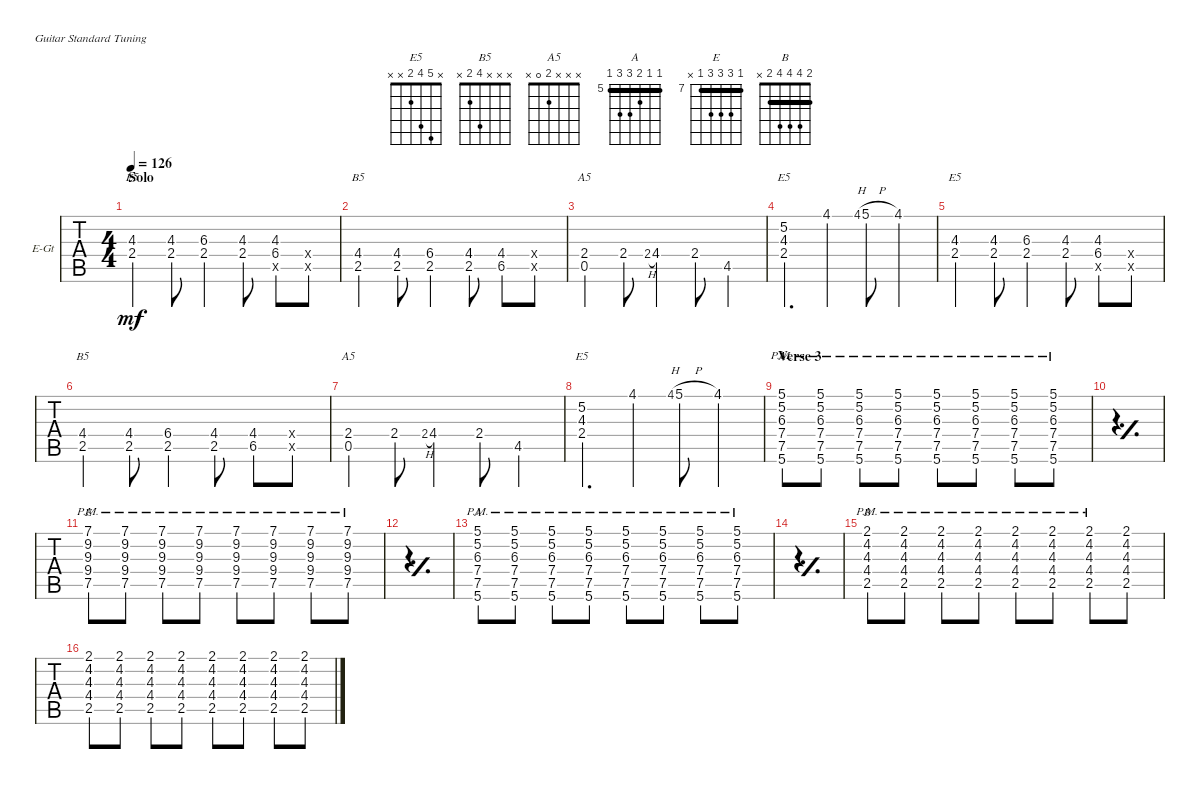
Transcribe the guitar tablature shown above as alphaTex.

\defaultSystemsLayout 4
\bracketExtendMode groupsimilarinstruments
\firstSystemTrackNameOrientation horizontal
\otherSystemsTrackNameOrientation horizontal
\track ("Guitar (No Capo)" "E-Gt") {instrument distortionguitar}
\staff {tabs}
\tuning (E4 B3 G3 D3 A2 E2)
\chord ("E5" x x 4 2 x x) {showfingering false}
\chord ("B5" x x x 4 2 x) {showfingering false}
\chord ("A5" x x x 2 0 x) {showfingering false}
\chord ("E5" x 5 4 2 x x) {showfingering false}
\chord ("A" 5 5 6 7 7 5) {firstfret 5 showfingering false barre (5 5)}
\chord ("E" 7 9 9 9 7 x) {firstfret 7 showfingering false barre 7}
\chord ("B" 2 4 4 4 2 x) {showfingering false barre 2}
\ts (4 4)
\section ("" "Solo")
\tempo 126
\clef g2
\ks c
(2.4 4.3).4{ch "E5" dy mf} (2.4 4.3).8 (2.4 6.3).4 (2.4 4.3).8 (6.4 0.5{x} 4.3).8 (0.4{x} 0.5{x}).8 |
(2.5 4.4).4{ch "B5"} (2.5 4.4).8 (2.5 6.4).4 (2.5 4.4).8 (6.5 4.4).8 (0.5{x} 0.4{x}).8 |
(0.5 2.4).4{ch "A5"} 2.4.8 2.4{h}.8{gr} 4.4.4 2.4.8 4.5.4 |
(2.4 4.3 5.2).4{d ch "E5"} 4.1.4 4.1{h}.8{gr} 5.1{h}.8 4.1.4 |
(2.4 4.3).4{ch "E5"} (2.4 4.3).8 (2.4 6.3).4 (2.4 4.3).8 (6.4 0.5{x} 4.3).8 (0.4{x} 0.5{x}).8 |
(2.5 4.4).4{ch "B5"} (2.5 4.4).8 (2.5 6.4).4 (2.5 4.4).8 (6.5 4.4).8 (0.5{x} 0.4{x}).8 |
(0.5 2.4).4{ch "A5"} 2.4.8 2.4{h}.8{gr} 4.4.4 2.4.8 4.5.4 |
(2.4 4.3 5.2).4{d ch "E5"} 4.1.4 4.1{h}.8{gr} 5.1{h}.8 4.1.4 |
\section ("" "Verse 3")
(5.6{pm} 7.5{pm} 7.4{pm} 6.3{pm} 5.2{pm} 5.1{pm}).8{ch "A"} (5.6{pm} 7.5{pm} 7.4{pm} 6.3{pm} 5.2{pm} 5.1{pm}).8 (5.6{pm} 7.5{pm} 7.4{pm} 6.3{pm} 5.2{pm} 5.1{pm}).8 (5.6{pm} 7.5{pm} 7.4{pm} 6.3{pm} 5.2{pm} 5.1{pm}).8 (5.6{pm} 7.5{pm} 7.4{pm} 6.3{pm} 5.2{pm} 5.1{pm}).8 (5.6{pm} 7.5{pm} 7.4{pm} 6.3{pm} 5.2{pm} 5.1{pm}).8 (5.6{pm} 7.5{pm} 7.4{pm} 6.3{pm} 5.2{pm} 5.1{pm}).8 (5.6{pm} 7.5{pm} 7.4{pm} 6.3{pm} 5.2{pm} 5.1{pm}).8 |
\simile simple
|
\simile none
(7.5{pm} 9.4{pm} 9.2{pm} 9.3{pm} 7.1{pm}).8{ch "E"} (7.5{pm} 9.4{pm} 9.2{pm} 9.3{pm} 7.1{pm}).8 (7.5{pm} 9.4{pm} 9.2{pm} 9.3{pm} 7.1{pm}).8 (7.5{pm} 9.4{pm} 9.2{pm} 9.3{pm} 7.1{pm}).8 (7.5{pm} 9.4{pm} 9.2{pm} 9.3{pm} 7.1{pm}).8 (7.5{pm} 9.4{pm} 9.2{pm} 9.3{pm} 7.1{pm}).8 (7.5{pm} 9.4{pm} 9.2{pm} 9.3{pm} 7.1{pm}).8 (7.5{pm} 9.4{pm} 9.2{pm} 9.3{pm} 7.1{pm}).8 |
\simile simple
|
\simile none
(5.6{pm} 7.5{pm} 7.4{pm} 6.3{pm} 5.2{pm} 5.1{pm}).8{ch "A"} (5.6{pm} 7.5{pm} 7.4{pm} 6.3{pm} 5.2{pm} 5.1{pm}).8 (5.6{pm} 7.5{pm} 7.4{pm} 6.3{pm} 5.2{pm} 5.1{pm}).8 (5.6{pm} 7.5{pm} 7.4{pm} 6.3{pm} 5.2{pm} 5.1{pm}).8 (5.6{pm} 7.5{pm} 7.4{pm} 6.3{pm} 5.2{pm} 5.1{pm}).8 (5.6{pm} 7.5{pm} 7.4{pm} 6.3{pm} 5.2{pm} 5.1{pm}).8 (5.6{pm} 7.5{pm} 7.4{pm} 6.3{pm} 5.2{pm} 5.1{pm}).8 (5.6{pm} 7.5{pm} 7.4{pm} 6.3{pm} 5.2{pm} 5.1{pm}).8 |
\simile simple
|
\simile none
(2.5{pm} 4.4{pm} 4.3{pm} 4.2{pm} 2.1{pm}).8{ch "B"} (2.5{pm} 4.4{pm} 4.3{pm} 4.2{pm} 2.1{pm}).8 (2.5{pm} 4.4{pm} 4.3{pm} 4.2{pm} 2.1{pm}).8 (2.5{pm} 4.4{pm} 4.3{pm} 4.2{pm} 2.1{pm}).8 (2.5{pm} 4.4{pm} 4.3{pm} 4.2{pm} 2.1{pm}).8 (2.5{pm} 4.4{pm} 4.3{pm} 4.2{pm} 2.1{pm}).8 (2.5 4.4{pm} 4.3{pm} 4.2{pm} 2.1{pm}).8 (2.5 4.4 4.3 4.2 2.1).8 |
(2.5 4.4 4.3 4.2 2.1).8 (2.5 4.4 4.3 4.2 2.1).8 (2.5 4.4 4.3 4.2 2.1).8 (2.5 4.4 4.3 4.2 2.1).8 (2.5 4.4 4.3 4.2 2.1).8 (2.5 4.4 4.3 4.2 2.1).8 (2.5 4.4 4.3 4.2 2.1).8 (2.5 4.4 4.3 4.2 2.1).8
